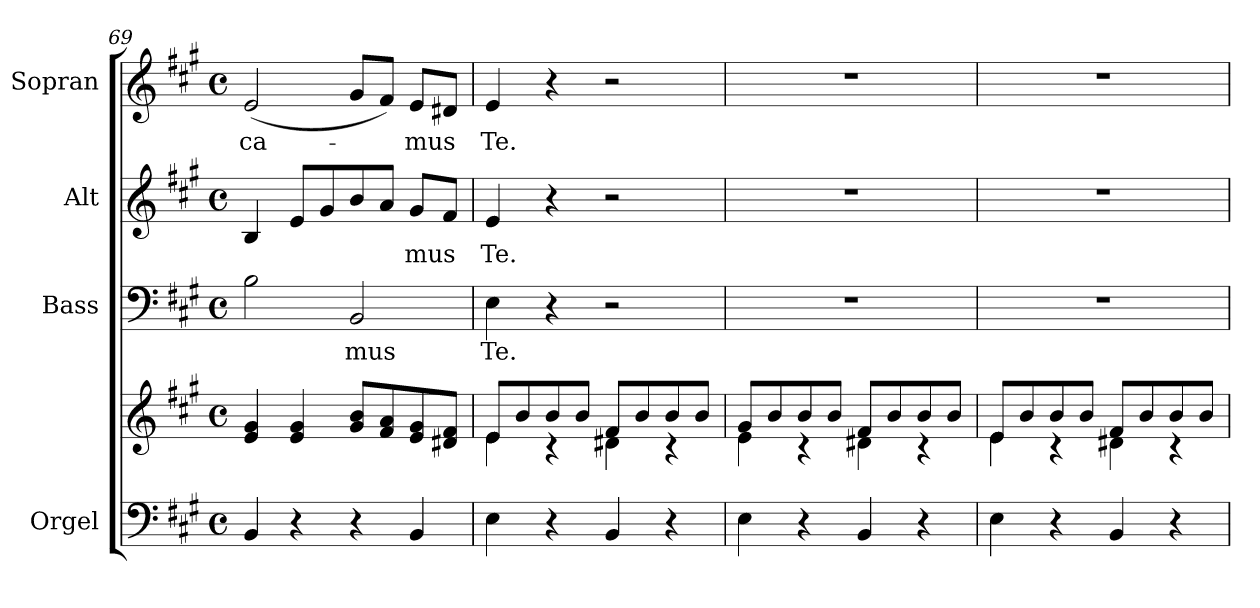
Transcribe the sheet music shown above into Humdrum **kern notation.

**kern	**kern	**kern	**text	**kern	**text	**kern	**text
*part4	*part4	*part3	*part3	*part2	*part2	*part1	*part1
*staff5	*staff4	*staff3	*staff3	*staff2	*staff2	*staff1	*staff1
*I"Orgel	*	*I"Bass	*	*I"Alt	*	*I"Sopran	*
*I'Org.	*	*I'B.	*	*I'A.	*	*I'S.	*
*clefF4	*clefG2	*clefF4	*	*clefG2	*	*clefG2	*
*k[f#c#g#]	*k[f#c#g#]	*k[f#c#g#]	*	*k[f#c#g#]	*	*k[f#c#g#]	*
*A:	*A:	*A:	*	*A:	*	*A:	*
*M4/4	*M4/4	*M4/4	*	*M4/4	*	*M4/4	*
*met(c)	*met(c)	*met(c)	*	*met(c)	*	*met(c)	*
=69	=69	=69	=69	=69	=69	=69	=69
!	!	!	!	!	!	!	!LO:LY:b
4BB/	4e/ 4g#/	2B\	.	4B/	.	(<2e/	-ca-
4r	4e/ 4g#/	.	.	8e/L	.	.	.
.	.	.	.	8g#/	.	.	.
!	!	!	!LO:LY:b	!	!	!	!
4r	8g#/ 8b/L	2BB/	-mus	8b/	.	8g#/L	.
.	8f#/ 8a/	.	.	8a/J	.	8f#/J)	.
!	!	!	!	!	!LO:LY:b	!	!LO:LY:b
4BB/	8e/ 8g#/	.	.	8g#/L	-mus	8e/L	-mus
.	8d#X/ 8f#/J	.	.	8f#/J	.	8d#X/J	.
=70	=70	=70	=70	=70	=70	=70	=70
*	*^	*	*	*	*	*	*
!	!	!	!	!LO:LY:b	!	!LO:LY:b	!	!LO:LY:b
4E\	8e/L	4e\	4E\	Te.	4e/	Te.	4e/	Te.
.	8b/	.	.	.	.	.	.	.
4r	8b/	4rc	4r	.	4r	.	4r	.
.	8b/J	.	.	.	.	.	.	.
4BB/	8f#/L	4d#X\	2r	.	2r	.	2r	.
.	8b/	.	.	.	.	.	.	.
4r	8b/	4rc	.	.	.	.	.	.
.	8b/J	.	.	.	.	.	.	.
=71	=71	=71	=71	=71	=71	=71	=71	=71
4E\	8g#/L	4e\	1r	.	1r	.	1r	.
.	8b/	.	.	.	.	.	.	.
4r	8b/	4rc	.	.	.	.	.	.
.	8b/J	.	.	.	.	.	.	.
4BB/	8f#/L	4d#X\	.	.	.	.	.	.
.	8b/	.	.	.	.	.	.	.
4r	8b/	4rc	.	.	.	.	.	.
.	8b/J	.	.	.	.	.	.	.
!!LO:PB:g=z
=72	=72	=72	=72	=72	=72	=72	=72	=72
4E\	8e/L	4e\	1r	.	1r	.	1r	.
.	8b/	.	.	.	.	.	.	.
4r	8b/	4rc	.	.	.	.	.	.
.	8b/J	.	.	.	.	.	.	.
4BB/	8f#/L	4d#X\	.	.	.	.	.	.
.	8b/	.	.	.	.	.	.	.
4r	8b/	4rc	.	.	.	.	.	.
.	8b/J	.	.	.	.	.	.	.
*	*v	*v	*	*	*	*	*	*
=	=	=	=	=	=	=	=
*-	*-	*-	*-	*-	*-	*-	*-
